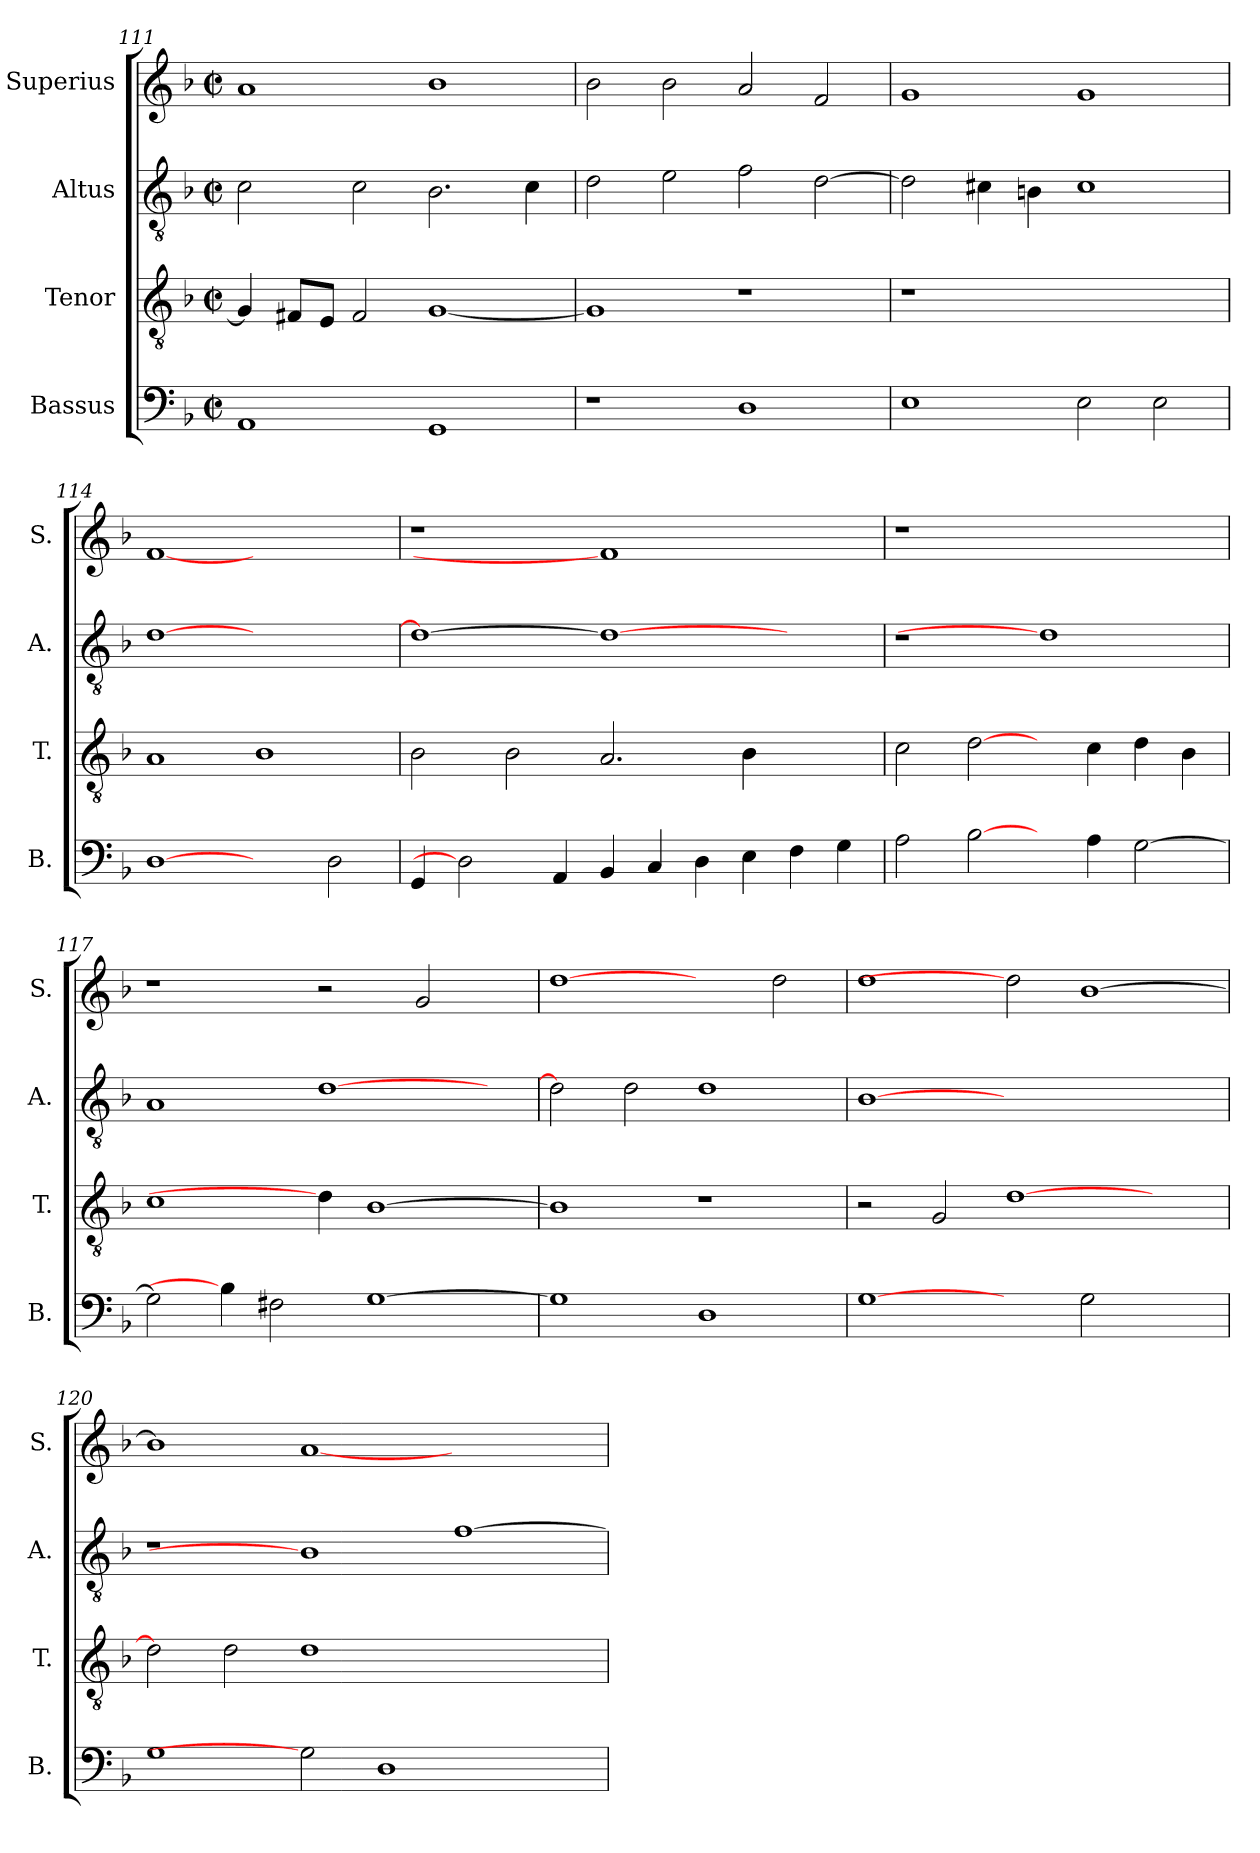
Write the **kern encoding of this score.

**kern	**kern	**kern	**kern
*part4	*part3	*part2	*part1
*staff4	*staff3	*staff2	*staff1
*I"Bassus	*I"Tenor	*I"Altus	*I"Superius
*I'B.	*I'T.	*I'A.	*I'S.
*clefF4	*clefGv2	*clefGv2	*clefG2
*	*ITrd7c12	*ITrd7c12	*
*k[b-]	*k[b-]	*k[b-]	*k[b-]
*F:	*F:	*F:	*F:
*M2/2	*M2/2	*M2/2	*M2/2
*met(c|)	*met(c|)	*met(c|)	*met(c|)
=111	=111	=111	=111
1AAi	4GGi/]	2Ci\	1ai
.	8FF#Xi/L	.	.
.	8EEi/J	.	.
.	2FF#i/	2Ci\	.
1GGi	[<1GGi	2.BB-i\	1b-i
.	.	4Ci\	.
=112	=112	=112	=112
1r	1GGi]	2Di\	2b-i\
.	.	2Ei\	2b-i\
1Di	1r	2Fi\	2ai/
.	.	[>2Di\	2fi/
!!LO:LB:g=z
=113	=113	=113	=113
!	!LO:N:vis=1	!	!
1Ei	1r	2Di\]	1gi
.	.	4C#Xi\	.
.	.	4BBni\	.
2Ei\	1ryy	1C#i	1gi
2Ei\	.	.	.
=114	=114	=114	=114
[1Di	1AAi	[>1Di	[1fi
2ryy	1BB-i	1ryy	1ryy
2Di\	.	.	.
=115	=115	=115	=115
!	!	!	!LO:N:vis=1
4GGi/	2BB-i\	1Di_>	1r
2Di]	.	.	.
.	2BB-i\	.	.
4AAi/	.	.	.
4BB-i/	2.AAi/	1Di_	1fi]
4Ci/	.	.	.
4Di\	.	.	.
4Ei\	4BB-i\	.	.
4Fi\	2ryy	2ryy	2ryy
4Gi\	.	.	.
=116	=116	=116	=116
!	!	!LO:N:vis=1	!LO:N:vis=1
2Ai\	2Ci\	1r	1r
[2B-i\	[2Di\	.	.
4ryy	4ryy	1Di]	1ryy
4Ai\	4Ci\	.	.
[>2Gi\	4Di\	.	.
.	4BB-i\	.	.
=117	=117	=117	=117
2Gi\]	1Ci	1AAi	1r
4B-i\]	.	.	.
2F#Xi\	.	.	.
.	4Di\]	[>1Di	2r
[>1Gi	[>1BB-i	.	.
.	.	.	2gi/
.	.	4ryy	4ryy
!!LO:LB:g=z
=118	=118	=118	=118
1Gi]	1BB-i]	2Di\]	[1ddi
.	.	2Di\	.
1Di	1r	1Di	2ryy
.	.	.	2ddi\
=119	=119	=119	=119
[1Gi	2r	[1BB-i	1ddi
.	2GGi/	.	.
2ryy	[>1Di	1.ryy	2ddi]
2Gi\	.	.	[>1b-i
2ryy	2ryy	.	.
=120	=120	=120	=120
1Gi	2Di\]	1r	1b-i]
.	2Di\	.	.
2Gi]	1Di	1BB-i]	[<1ai
1Di	.	.	.
.	1ryy	[>1Fi	1ryy
2ryy	.	.	.
=	=	=	=
*-	*-	*-	*-
